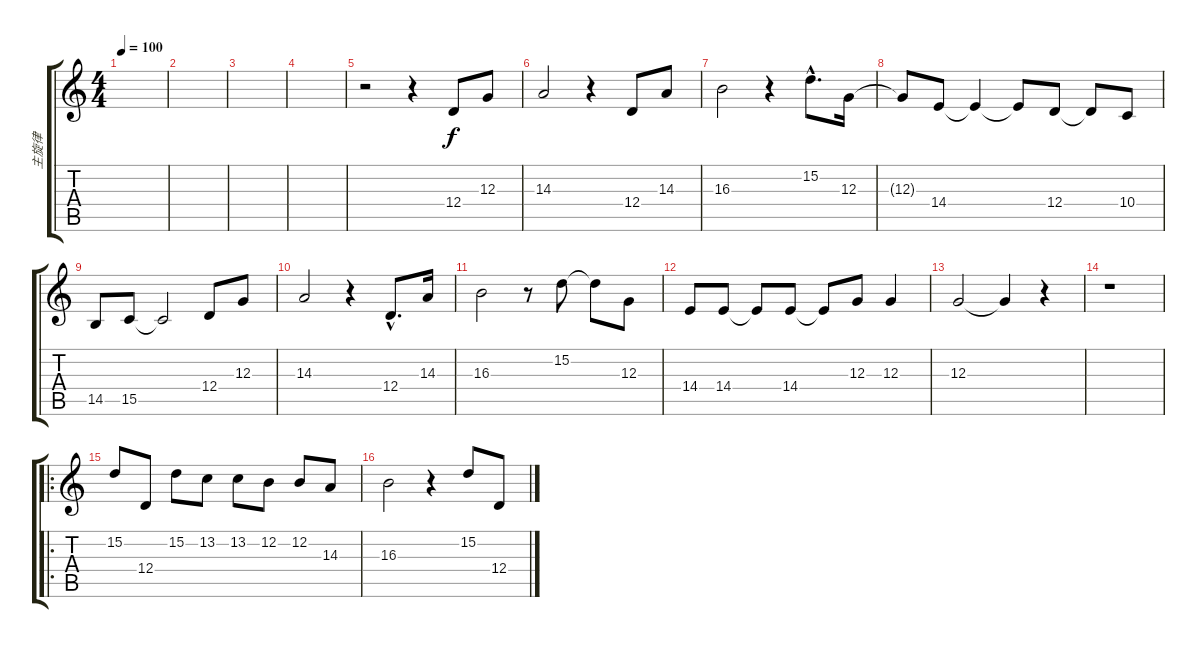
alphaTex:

\track ("主旋律" "主旋律") {instrument sopranosax}
\staff {score tabs}
\tuning (E4 B3 G3 D3 A2 E2) {hide}
\ts (4 4)
\tempo 100
\clef g2
\ks c
|
|
|
|
r.2 r.4 12.4.8 12.3.8 |
14.3.2 r.4 12.4.8 14.3.8 |
16.3.2 r.4 15.2{hac}.8{d} 12.3.16 |
12.3{t}.8 14.4.8 14.4{t}.4 14.4{t}.8 12.4.8 12.4{t}.8 10.4.8 |
14.5.8 15.5.8 15.5{t}.2 12.4.8 12.3.8 |
14.3.2 r.4 12.4{hac}.8{d} 14.3.16 |
16.3.2 r.8 15.2.8 15.2{t}.8 12.3.8 |
14.4.8 14.4.8 14.4{t}.8 14.4.8 14.4{t}.8 12.3.8 12.3.4 |
12.3.2 12.3{t}.4 r.4 |
r.1 |
\ro
15.2.8 12.4.8 15.2.8 13.2.8 13.2.8 12.2.8 12.2.8 14.3.8 |
16.3.2 r.4 15.2.8 12.4.8
